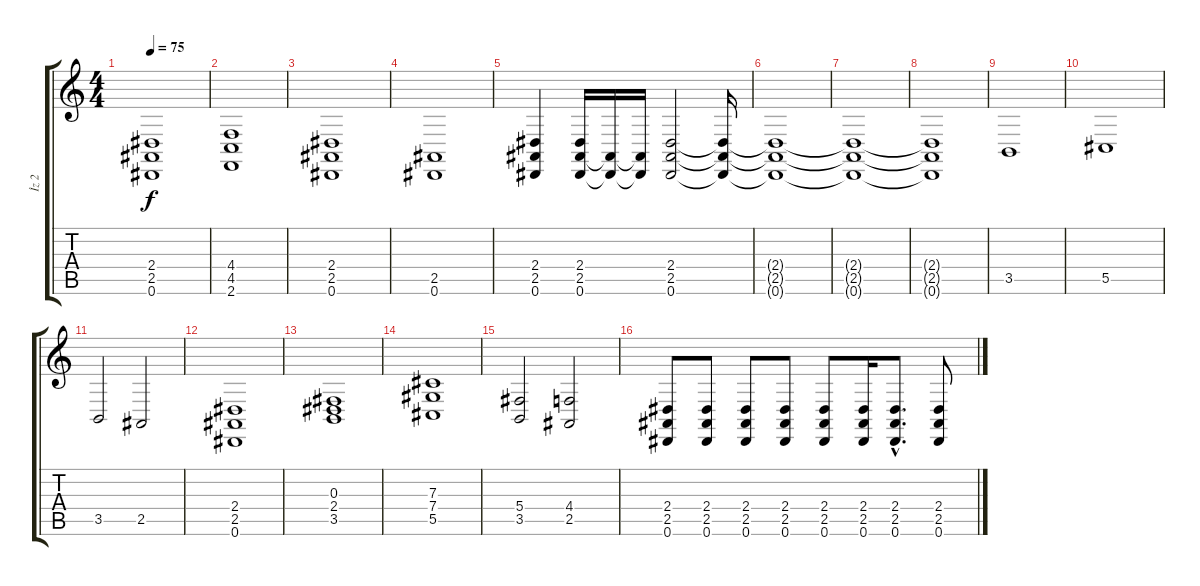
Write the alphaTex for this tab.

\track ("İz 2" "İz 2") {instrument synthstrings1}
\staff {score tabs}
\tuning (Eb4 Bb3 Gb3 Db3 Ab2 Eb2) {hide}
\ts (4 4)
\tempo 75
\clef g2
\ks c
(2.4 2.5 0.6).1{dy f} |
(4.4 4.5 2.6).1 |
(2.4 2.5 0.6).1 |
(2.5 0.6).1 |
(2.4 2.5 0.6).4 (2.4 2.5 0.6).16 (2.5{t} 0.6{t}).16 (2.5{t} 0.6{t}).16 (2.4 2.5 0.6).2 (2.4{t} 2.5{t} 0.6{t}).16 |
(2.4{t} 2.5{t} 0.6{t}).1 |
(2.4{t} 2.5{t} 0.6{t}).1 |
(2.4{t} 2.5{t} 0.6{t}).1 |
3.5.1 |
5.5.1 |
3.5.2 2.5.2 |
(2.4 2.5 0.6).1{instrument pad3polysynth} |
(0.3 2.4 3.5).1 |
(7.3 7.4 5.5).1 |
(5.4 3.5).2 (4.4 2.5).2 |
(2.4 2.5 0.6).8{instrument lead2sawtooth} (2.4 2.5 0.6).8 (2.4 2.5 0.6).8 (2.4 2.5 0.6).8 (2.4 2.5 0.6).8 (2.4 2.5 0.6).16 (2.4{hac} 2.5{hac} 0.6{hac}).8{d} (2.4 2.5 0.6).8
